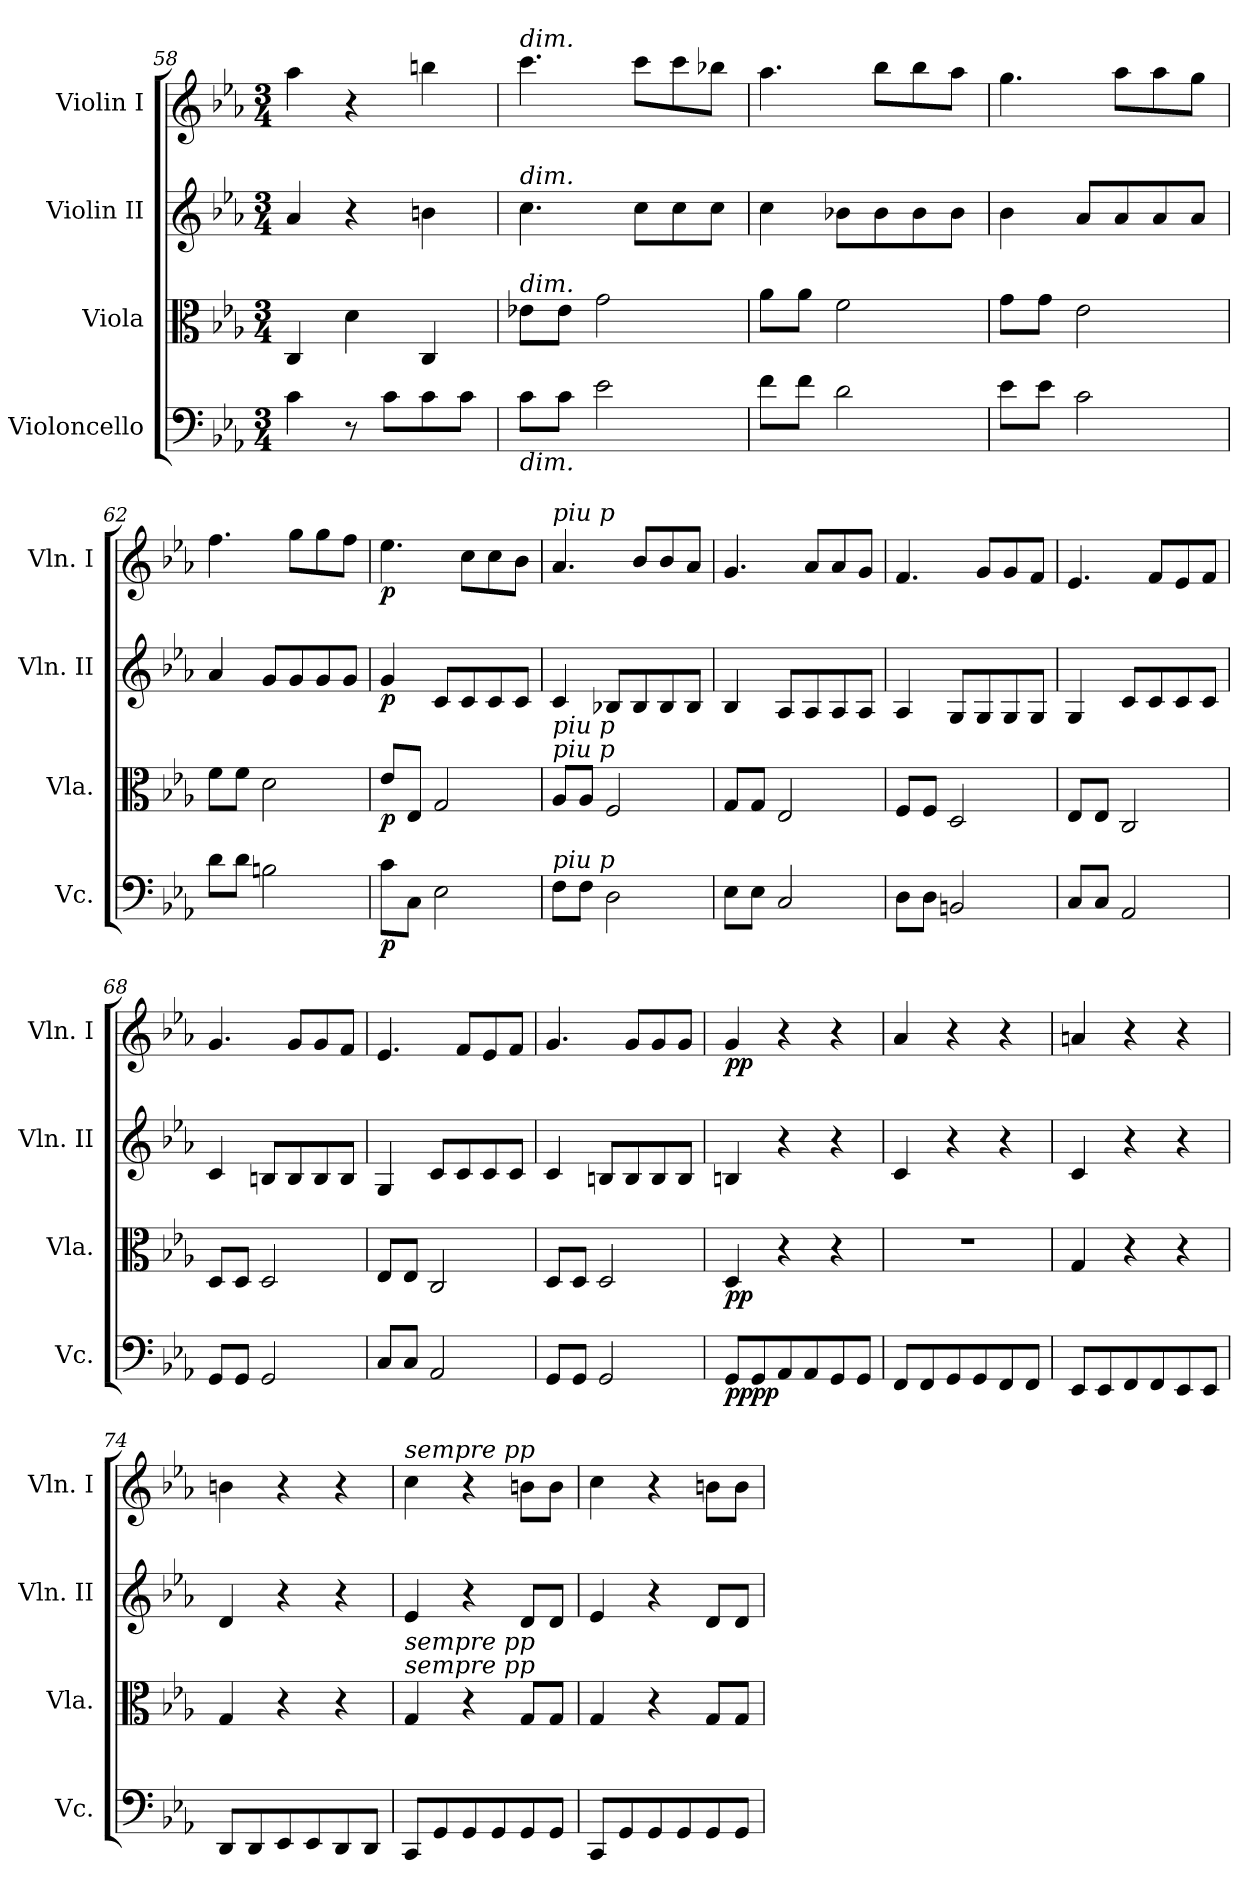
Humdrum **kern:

**kern	**dynam	**kern	**dynam	**kern	**dynam	**kern	**dynam
*part4	*part4	*part3	*part3	*part2	*part2	*part1	*part1
*staff4	*staff4	*staff3	*staff3	*staff2	*staff2	*staff1	*staff1
*I"Violoncello	*	*I"Viola	*	*I"Violin II	*	*I"Violin I	*
*I'Vc.	*	*I'Vla.	*	*I'Vln. II	*	*I'Vln. I	*
*clefF4	*	*clefC3	*	*clefG2	*	*clefG2	*
*k[b-e-a-]	*	*k[b-e-a-]	*	*k[b-e-a-]	*	*k[b-e-a-]	*
*c:	*	*c:	*	*c:	*	*c:	*
*M3/4	*	*M3/4	*	*M3/4	*	*M3/4	*
=58	=58	=58	=58	=58	=58	=58	=58
4c\	.	4C/	.	4a-/	.	4aa-\	.
8r	.	4d\	.	4r	.	4r	.
8c\L	.	.	.	.	.	.	.
8c\	.	4C/	.	4bn\	.	4bbn\	.
8c\J	.	.	.	.	.	.	.
=59	=59	=59	=59	=59	=59	=59	=59
!	!	!	!	!	!	!LO:TX:a:i:t=dim.	!
!	!	!	!	!LO:TX:a:i:t=dim.	!	!	!
!	!	!LO:TX:a:i:t=dim.	!	!	!	!	!
!LO:TX:b:i:t=dim.	!	!	!	!	!	!	!
8c\L	.	8e-X\L	.	4.cc\	.	4.ccc\	.
8c\J	.	8e-\J	.	.	.	.	.
2e-\	.	2g\	.	.	.	.	.
.	.	.	.	8cc\L	.	8ccc\L	.
.	.	.	.	8cc\	.	8ccc\	.
.	.	.	.	8cc\J	.	8bb-X\J	.
=60	=60	=60	=60	=60	=60	=60	=60
8f\L	.	8a-\L	.	4cc\	.	4.aa-\	.
8f\J	.	8a-\J	.	.	.	.	.
2d\	.	2f\	.	8b-X\L	.	.	.
.	.	.	.	8b-\	.	8bb-\L	.
.	.	.	.	8b-\	.	8bb-\	.
.	.	.	.	8b-\J	.	8aa-\J	.
=61	=61	=61	=61	=61	=61	=61	=61
8e-\L	.	8g\L	.	4b-\	.	4.gg\	.
8e-\J	.	8g\J	.	.	.	.	.
2c\	.	2e-\	.	8a-/L	.	.	.
.	.	.	.	8a-/	.	8aa-\L	.
.	.	.	.	8a-/	.	8aa-\	.
.	.	.	.	8a-/J	.	8gg\J	.
=62	=62	=62	=62	=62	=62	=62	=62
8d\L	.	8f\L	.	4a-/	.	4.ff\	.
8d\J	.	8f\J	.	.	.	.	.
2Bn\	.	2d\	.	8g/L	.	.	.
.	.	.	.	8g/	.	8gg\L	.
.	.	.	.	8g/	.	8gg\	.
.	.	.	.	8g/J	.	8ff\J	.
=63	=63	=63	=63	=63	=63	=63	=63
!	!LO:DY:b	!	!LO:DY:b	!	!LO:DY:b	!	!LO:DY:b
8c\L	p	8e-/L	p	4g/	p	4.ee-\	p
8C\J	.	8E-/J	.	.	.	.	.
2E-\	.	2G/	.	8c/L	.	.	.
.	.	.	.	8c/	.	8cc\L	.
.	.	.	.	8c/	.	8cc\	.
.	.	.	.	8c/J	.	8b-\J	.
=64	=64	=64	=64	=64	=64	=64	=64
!	!	!	!	!	!	!LO:TX:a:i:t=piu p	!
!	!	!LO:TX:a:i:t=piu p	!	!	!	!	!
!	!	!LO:TX:a:i:t=piu p	!	!	!	!	!
!LO:TX:a:i:t=piu p	!	!	!	!	!	!	!
8F\L	.	8A-/L	.	4c/	.	4.a-/	.
8F\J	.	8A-/J	.	.	.	.	.
2D\	.	2F/	.	8B-X/L	.	.	.
.	.	.	.	8B-/	.	8b-/L	.
.	.	.	.	8B-/	.	8b-/	.
.	.	.	.	8B-/J	.	8a-/J	.
=65	=65	=65	=65	=65	=65	=65	=65
8E-\L	.	8G/L	.	4B-/	.	4.g/	.
8E-\J	.	8G/J	.	.	.	.	.
2C/	.	2E-/	.	8A-/L	.	.	.
.	.	.	.	8A-/	.	8a-/L	.
.	.	.	.	8A-/	.	8a-/	.
.	.	.	.	8A-/J	.	8g/J	.
=66	=66	=66	=66	=66	=66	=66	=66
8D\L	.	8F/L	.	4A-/	.	4.f/	.
8D\J	.	8F/J	.	.	.	.	.
2BBn/	.	2D/	.	8G/L	.	.	.
.	.	.	.	8G/	.	8g/L	.
.	.	.	.	8G/	.	8g/	.
.	.	.	.	8G/J	.	8f/J	.
=67	=67	=67	=67	=67	=67	=67	=67
8C/L	.	8E-/L	.	4G/	.	4.e-/	.
8C/J	.	8E-/J	.	.	.	.	.
2AA-/	.	2C/	.	8c/L	.	.	.
.	.	.	.	8c/	.	8f/L	.
.	.	.	.	8c/	.	8e-/	.
.	.	.	.	8c/J	.	8f/J	.
=68	=68	=68	=68	=68	=68	=68	=68
8GG/L	.	8D/L	.	4c/	.	4.g/	.
8GG/J	.	8D/J	.	.	.	.	.
2GG/	.	2D/	.	8Bn/L	.	.	.
.	.	.	.	8B/	.	8g/L	.
.	.	.	.	8B/	.	8g/	.
.	.	.	.	8B/J	.	8f/J	.
=69	=69	=69	=69	=69	=69	=69	=69
8C/L	.	8E-/L	.	4G/	.	4.e-/	.
8C/J	.	8E-/J	.	.	.	.	.
2AA-/	.	2C/	.	8c/L	.	.	.
.	.	.	.	8c/	.	8f/L	.
.	.	.	.	8c/	.	8e-/	.
.	.	.	.	8c/J	.	8f/J	.
=70	=70	=70	=70	=70	=70	=70	=70
8GG/L	.	8D/L	.	4c/	.	4.g/	.
8GG/J	.	8D/J	.	.	.	.	.
2GG/	.	2D/	.	8Bn/L	.	.	.
.	.	.	.	8B/	.	8g/L	.
.	.	.	.	8B/	.	8g/	.
.	.	.	.	8B/J	.	8g/J	.
=71	=71	=71	=71	=71	=71	=71	=71
!	!LO:DY:b	!	!	!	!	!	!
!	!LO:DY:n=1:b	!	!LO:DY:b	!	!	!	!LO:DY:b
8GG/L	pp pp	4D/	pp	4Bn/	.	4g/	pp
8GG/	.	.	.	.	.	.	.
8AA-/	.	4r	.	4r	.	4r	.
8AA-/	.	.	.	.	.	.	.
8GG/	.	4r	.	4r	.	4r	.
8GG/J	.	.	.	.	.	.	.
=72	=72	=72	=72	=72	=72	=72	=72
8FF/L	.	2.r	.	4c/	.	4a-/	.
8FF/	.	.	.	.	.	.	.
8GG/	.	.	.	4r	.	4r	.
8GG/	.	.	.	.	.	.	.
8FF/	.	.	.	4r	.	4r	.
8FF/J	.	.	.	.	.	.	.
=73	=73	=73	=73	=73	=73	=73	=73
8EE-/L	.	4G/	.	4c/	.	4an/	.
8EE-/	.	.	.	.	.	.	.
8FF/	.	4r	.	4r	.	4r	.
8FF/	.	.	.	.	.	.	.
8EE-/	.	4r	.	4r	.	4r	.
8EE-/J	.	.	.	.	.	.	.
=74	=74	=74	=74	=74	=74	=74	=74
8DD/L	.	4G/	.	4d/	.	4bn\	.
8DD/	.	.	.	.	.	.	.
8EE-/	.	4r	.	4r	.	4r	.
8EE-/	.	.	.	.	.	.	.
8DD/	.	4r	.	4r	.	4r	.
8DD/J	.	.	.	.	.	.	.
=75	=75	=75	=75	=75	=75	=75	=75
!	!	!	!	!	!	!LO:TX:a:i:t=sempre pp	!
!	!	!LO:TX:a:i:t=sempre pp	!	!	!	!	!
!	!	!LO:TX:a:i:t=sempre pp	!	!	!	!	!
8CC/L	.	4G/	.	4e-/	.	4cc\	.
8GG/	.	.	.	.	.	.	.
8GG/	.	4r	.	4r	.	4r	.
8GG/	.	.	.	.	.	.	.
8GG/	.	8G/L	.	8d/L	.	8bn\L	.
8GG/J	.	8G/J	.	8d/J	.	8b\J	.
=76	=76	=76	=76	=76	=76	=76	=76
8CC/L	.	4G/	.	4e-/	.	4cc\	.
8GG/	.	.	.	.	.	.	.
8GG/	.	4r	.	4r	.	4r	.
8GG/	.	.	.	.	.	.	.
8GG/	.	8G/L	.	8d/L	.	8bn\L	.
8GG/J	.	8G/J	.	8d/J	.	8b\J	.
=	=	=	=	=	=	=	=
*-	*-	*-	*-	*-	*-	*-	*-
